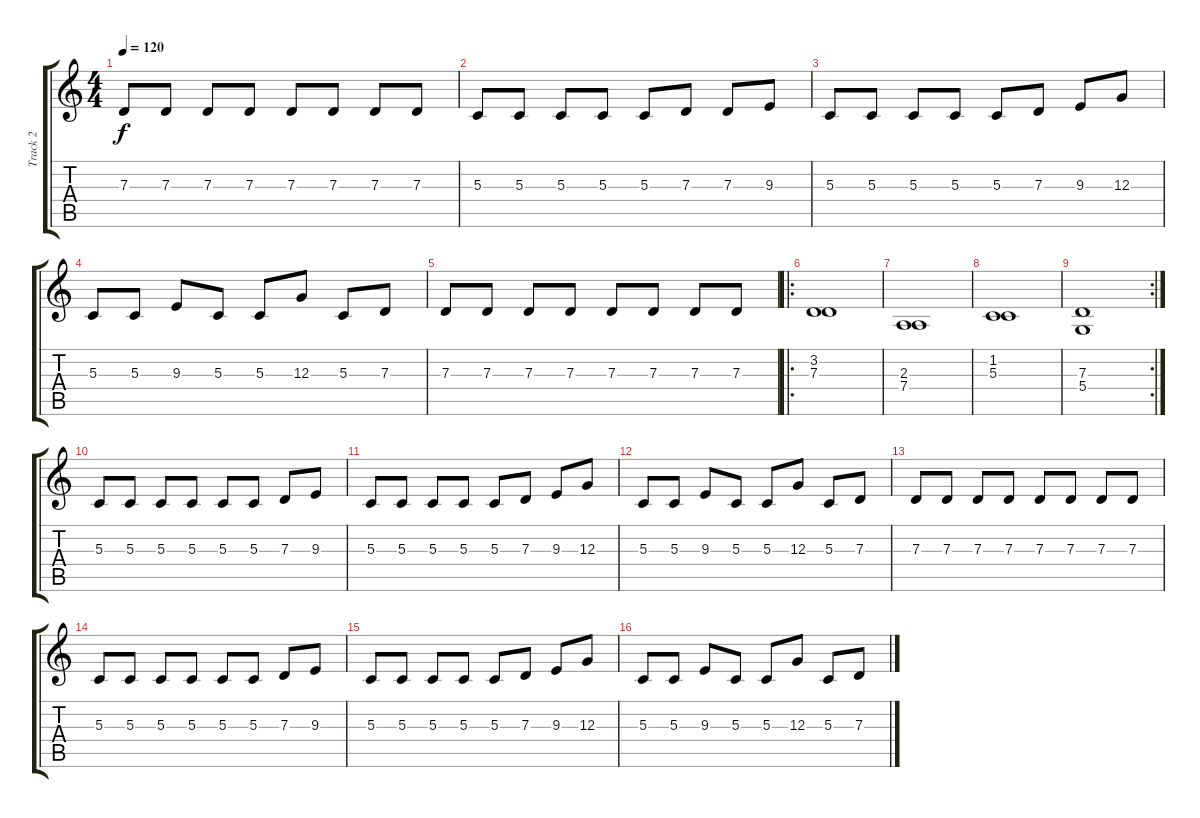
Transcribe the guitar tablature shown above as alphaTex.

\track ("Track 2" "Track 2") {instrument lead2sawtooth}
\staff {score tabs}
\tuning (E4 B3 G3 D3 A2 E2) {hide}
\ts (4 4)
\tempo 120
\clef g2
\ks c
7.3.8{dy f} 7.3.8 7.3.8 7.3.8 7.3.8 7.3.8 7.3.8 7.3.8 |
5.3.8 5.3.8 5.3.8 5.3.8 5.3.8 7.3.8 7.3.8 9.3.8 |
5.3.8 5.3.8 5.3.8 5.3.8 5.3.8 7.3.8 9.3.8 12.3.8 |
5.3.8 5.3.8 9.3.8 5.3.8 5.3.8 12.3.8 5.3.8 7.3.8 |
7.3.8 7.3.8 7.3.8 7.3.8 7.3.8 7.3.8 7.3.8 7.3.8 |
\ro
(3.2 7.3).1 |
(2.3 7.4).1 |
(1.2 5.3).1 |
\rc 2
(7.3 5.4).1 |
5.3.8 5.3.8 5.3.8 5.3.8 5.3.8 5.3.8 7.3.8 9.3.8 |
5.3.8 5.3.8 5.3.8 5.3.8 5.3.8 7.3.8 9.3.8 12.3.8 |
5.3.8 5.3.8 9.3.8 5.3.8 5.3.8 12.3.8 5.3.8 7.3.8 |
7.3.8 7.3.8 7.3.8 7.3.8 7.3.8 7.3.8 7.3.8 7.3.8 |
5.3.8 5.3.8 5.3.8 5.3.8 5.3.8 5.3.8 7.3.8 9.3.8 |
5.3.8 5.3.8 5.3.8 5.3.8 5.3.8 7.3.8 9.3.8 12.3.8 |
5.3.8 5.3.8 9.3.8 5.3.8 5.3.8 12.3.8 5.3.8 7.3.8
